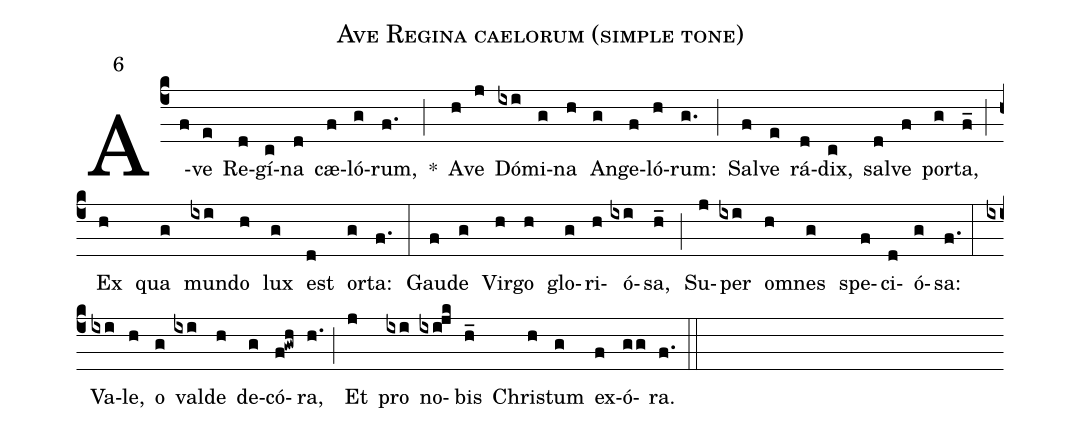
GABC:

name:Ave Regina caelorum (simple tone);
mode:6;
%%
(c4) A(f)ve(e) Re(d)gí(c)na(d) cæ(f)ló(g)rum,(f.) *(;) A(h)ve(j) Dó(ixi)mi(g)na(h) An(g)ge(f)ló(h)rum:(g.) (;) Sal(f)ve(e) rá(d)dix,(c) sal(d)ve(f) por(g)ta,(f_) (;) Ex(h) qua(g) mun(ixi)do(h) lux(g) est(d) or(g)ta:(f.) (:) Gau(f)de(g) Vir(h)go(h) glo(g)ri(h)ó(ixi)sa,(h_) (;) Su(j)per(ixi) o(h)mnes(g) spe(f)ci(d)ó(g)sa:(f.) (:) Va(ixi)le,(h) o(g) va(ixi)lde(h) de(g)có(f!gwh)ra,(h.) (;) Et(j) pro(ixi) no(ixi!jk)bis(h_) Chri(h)stum(g) ex(f)ó(gg)ra.(f.) (::)
